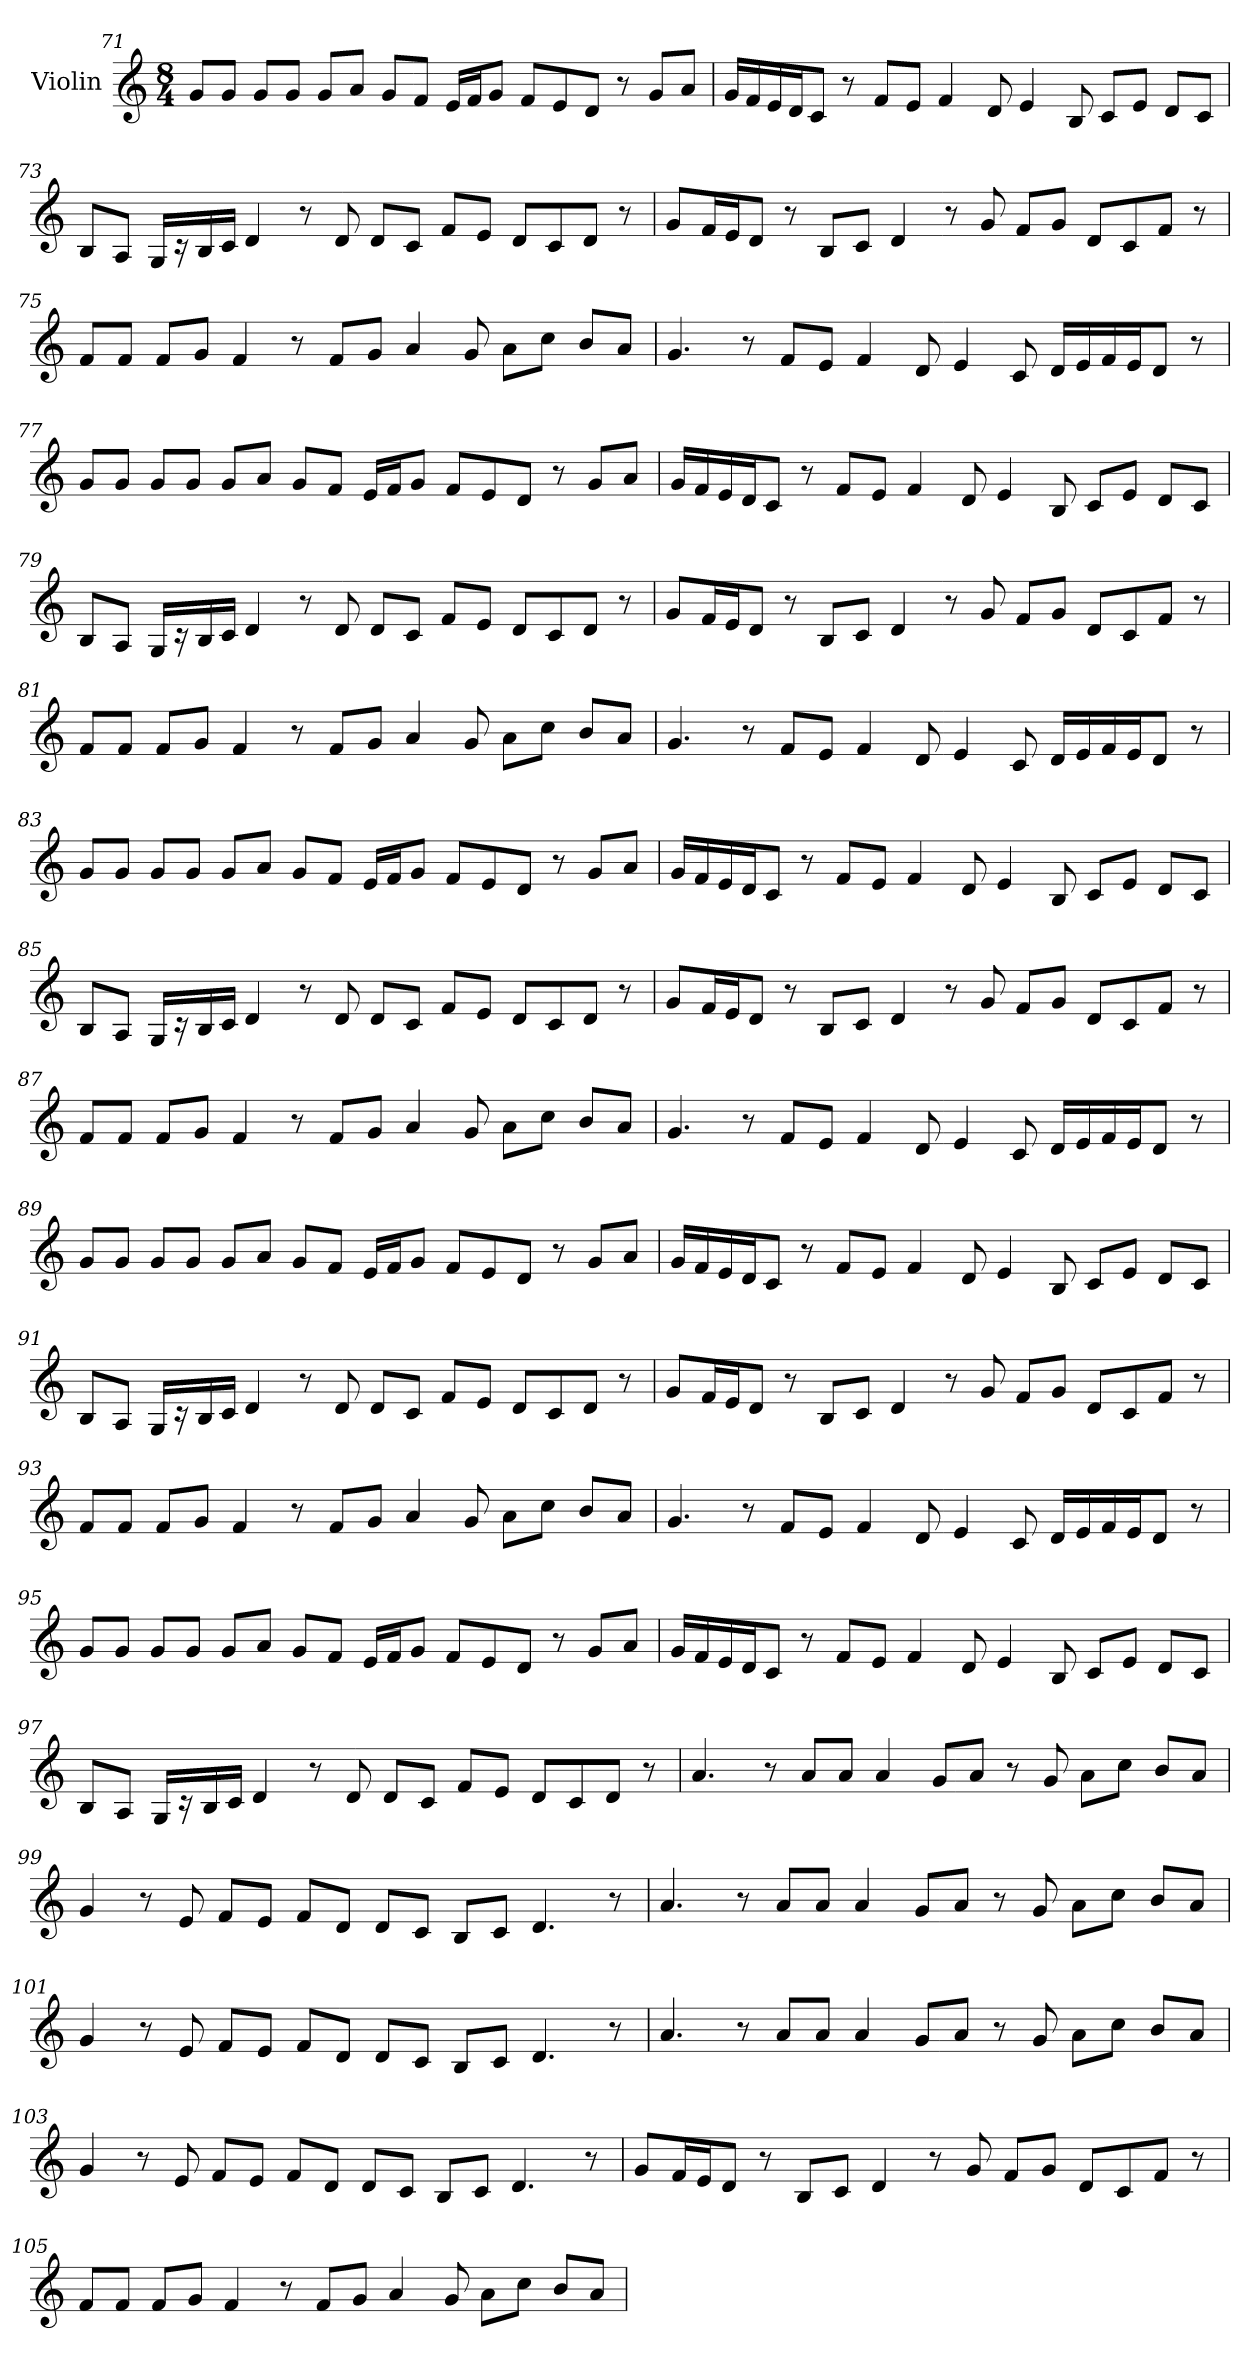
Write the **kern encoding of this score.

**kern
*part1
*staff1
*I"Violin
!!LO:LB:g=z
*clefG2
*k[]
*M8/4
=71
8g/L
8g/J
8g/L
8g/J
8g/L
8a/J
8g/L
8f/J
16e/LL
16f/J
8g/J
8f/L
8e/
8d/J
8r
8g/L
8a/J
=72
16g/LL
16f/
16e/
16d/J
8c/J
8r
8f/L
8e/J
4f/
8d/
4e/
8B/
8c/L
8e/J
8d/L
8c/J
!!LO:LB:g=z
=73
8B/L
8A/J
16G/LL
16r
16B/
16c/JJ
4d/
8r
8d/
8d/L
8c/J
8f/L
8e/J
8d/L
8c/
8d/J
8r
=74
8g/L
16f/L
16e/J
8d/J
8r
8B/L
8c/J
4d/
8r
8g/
8f/L
8g/J
8d/L
8c/
8f/J
8r
!!LO:LB:g=z
=75
8f/L
8f/J
8f/L
8g/J
4f/
8r
8f/L
8g/J
4a/
8g/
8a\L
8cc\J
8b/L
8a/J
=76
4.g/
8r
8f/L
8e/J
4f/
8d/
4e/
8c/
16d/LL
16e/
16f/
16e/J
8d/J
8r
!!LO:LB:g=z
=77
8g/L
8g/J
8g/L
8g/J
8g/L
8a/J
8g/L
8f/J
16e/LL
16f/J
8g/J
8f/L
8e/
8d/J
8r
8g/L
8a/J
=78
16g/LL
16f/
16e/
16d/J
8c/J
8r
8f/L
8e/J
4f/
8d/
4e/
8B/
8c/L
8e/J
8d/L
8c/J
!!LO:PB:g=z
=79
8B/L
8A/J
16G/LL
16r
16B/
16c/JJ
4d/
8r
8d/
8d/L
8c/J
8f/L
8e/J
8d/L
8c/
8d/J
8r
=80
8g/L
16f/L
16e/J
8d/J
8r
8B/L
8c/J
4d/
8r
8g/
8f/L
8g/J
8d/L
8c/
8f/J
8r
!!LO:LB:g=z
=81
8f/L
8f/J
8f/L
8g/J
4f/
8r
8f/L
8g/J
4a/
8g/
8a\L
8cc\J
8b/L
8a/J
=82
4.g/
8r
8f/L
8e/J
4f/
8d/
4e/
8c/
16d/LL
16e/
16f/
16e/J
8d/J
8r
!!LO:LB:g=z
=83
8g/L
8g/J
8g/L
8g/J
8g/L
8a/J
8g/L
8f/J
16e/LL
16f/J
8g/J
8f/L
8e/
8d/J
8r
8g/L
8a/J
=84
16g/LL
16f/
16e/
16d/J
8c/J
8r
8f/L
8e/J
4f/
8d/
4e/
8B/
8c/L
8e/J
8d/L
8c/J
!!LO:LB:g=z
=85
8B/L
8A/J
16G/LL
16r
16B/
16c/JJ
4d/
8r
8d/
8d/L
8c/J
8f/L
8e/J
8d/L
8c/
8d/J
8r
=86
8g/L
16f/L
16e/J
8d/J
8r
8B/L
8c/J
4d/
8r
8g/
8f/L
8g/J
8d/L
8c/
8f/J
8r
!!LO:LB:g=z
=87
8f/L
8f/J
8f/L
8g/J
4f/
8r
8f/L
8g/J
4a/
8g/
8a\L
8cc\J
8b/L
8a/J
=88
4.g/
8r
8f/L
8e/J
4f/
8d/
4e/
8c/
16d/LL
16e/
16f/
16e/J
8d/J
8r
!!LO:LB:g=z
=89
8g/L
8g/J
8g/L
8g/J
8g/L
8a/J
8g/L
8f/J
16e/LL
16f/J
8g/J
8f/L
8e/
8d/J
8r
8g/L
8a/J
=90
16g/LL
16f/
16e/
16d/J
8c/J
8r
8f/L
8e/J
4f/
8d/
4e/
8B/
8c/L
8e/J
8d/L
8c/J
!!LO:LB:g=z
=91
8B/L
8A/J
16G/LL
16r
16B/
16c/JJ
4d/
8r
8d/
8d/L
8c/J
8f/L
8e/J
8d/L
8c/
8d/J
8r
=92
8g/L
16f/L
16e/J
8d/J
8r
8B/L
8c/J
4d/
8r
8g/
8f/L
8g/J
8d/L
8c/
8f/J
8r
!!LO:LB:g=z
=93
8f/L
8f/J
8f/L
8g/J
4f/
8r
8f/L
8g/J
4a/
8g/
8a\L
8cc\J
8b/L
8a/J
=94
4.g/
8r
8f/L
8e/J
4f/
8d/
4e/
8c/
16d/LL
16e/
16f/
16e/J
8d/J
8r
!!LO:PB:g=z
=95
8g/L
8g/J
8g/L
8g/J
8g/L
8a/J
8g/L
8f/J
16e/LL
16f/J
8g/J
8f/L
8e/
8d/J
8r
8g/L
8a/J
=96
16g/LL
16f/
16e/
16d/J
8c/J
8r
8f/L
8e/J
4f/
8d/
4e/
8B/
8c/L
8e/J
8d/L
8c/J
!!LO:LB:g=z
=97
8B/L
8A/J
16G/LL
16r
16B/
16c/JJ
4d/
8r
8d/
8d/L
8c/J
8f/L
8e/J
8d/L
8c/
8d/J
8r
=98
4.a/
8r
8a/L
8a/J
4a/
8g/L
8a/J
8r
8g/
8a\L
8cc\J
8b/L
8a/J
!!LO:LB:g=z
=99
4g/
8r
8e/
8f/L
8e/J
8f/L
8d/J
8d/L
8c/J
8B/L
8c/J
4.d/
8r
=100
4.a/
8r
8a/L
8a/J
4a/
8g/L
8a/J
8r
8g/
8a\L
8cc\J
8b/L
8a/J
!!LO:LB:g=z
=101
4g/
8r
8e/
8f/L
8e/J
8f/L
8d/J
8d/L
8c/J
8B/L
8c/J
4.d/
8r
=102
4.a/
8r
8a/L
8a/J
4a/
8g/L
8a/J
8r
8g/
8a\L
8cc\J
8b/L
8a/J
!!LO:LB:g=z
=103
4g/
8r
8e/
8f/L
8e/J
8f/L
8d/J
8d/L
8c/J
8B/L
8c/J
4.d/
8r
=104
8g/L
16f/L
16e/J
8d/J
8r
8B/L
8c/J
4d/
8r
8g/
8f/L
8g/J
8d/L
8c/
8f/J
8r
!!LO:LB:g=z
=105
8f/L
8f/J
8f/L
8g/J
4f/
8r
8f/L
8g/J
4a/
8g/
8a\L
8cc\J
8b/L
8a/J
=
*-
